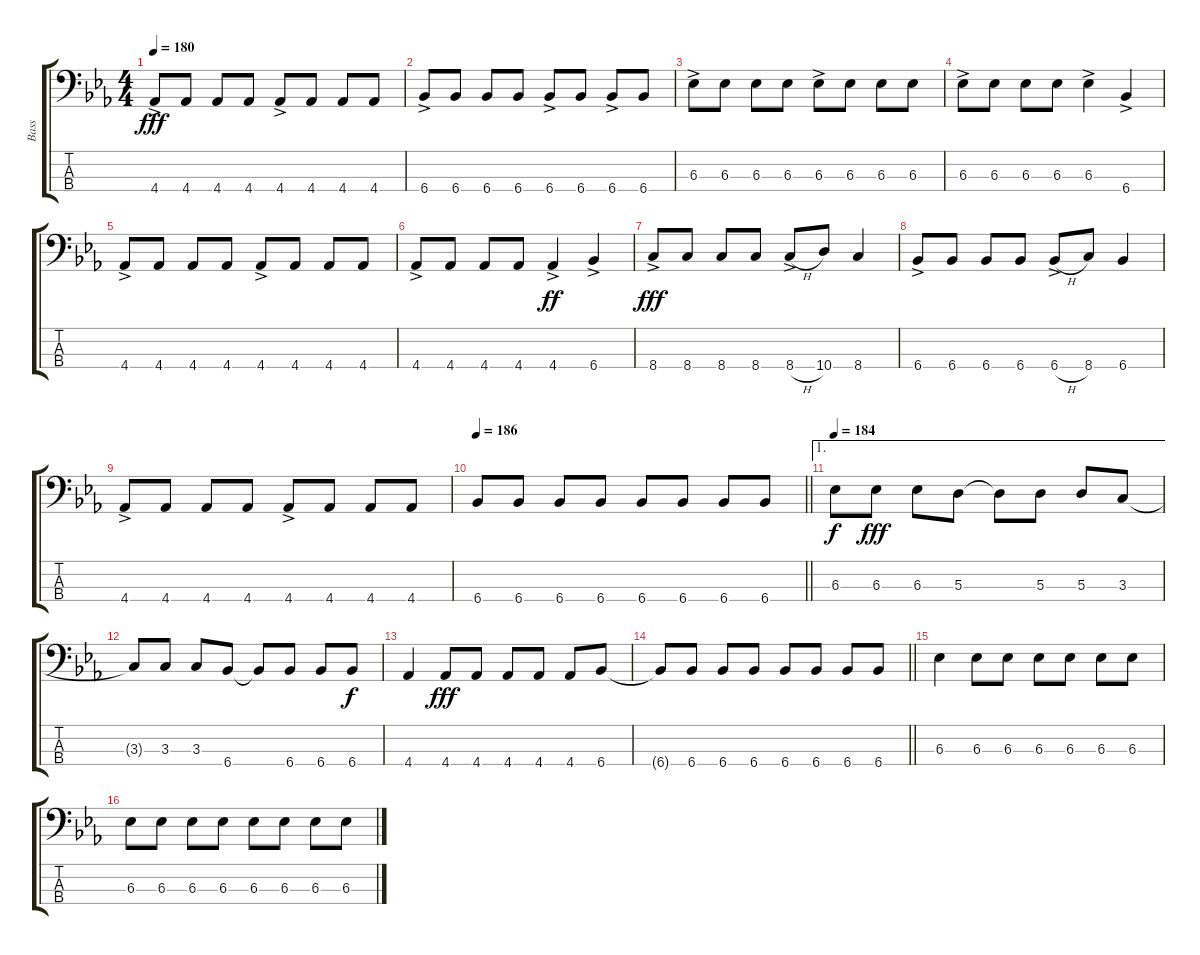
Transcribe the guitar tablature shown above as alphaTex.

\track ("Bass" "Bass") {instrument electricbassfinger}
\staff {score tabs}
\tuning (G2 D2 A1 E1) {hide}
\ts (4 4)
\tempo 180
\clef f4
\ks eb
4.4{ac}.8{dy fff} 4.4.8 4.4.8 4.4.8 4.4{ac}.8 4.4.8 4.4.8 4.4.8 |
6.4{ac}.8 6.4.8 6.4.8 6.4.8 6.4{ac}.8 6.4.8 6.4{ac}.8 6.4.8 |
6.3{ac}.8 6.3.8 6.3.8 6.3.8 6.3{ac}.8 6.3.8 6.3.8 6.3.8 |
6.3{ac}.8 6.3.8 6.3.8 6.3.8 6.3{ac}.4 6.4{ac}.4 |
4.4{ac}.8 4.4.8 4.4.8 4.4.8 4.4{ac}.8 4.4.8 4.4.8 4.4.8 |
4.4{ac}.8 4.4.8 4.4.8 4.4.8 4.4{ac}.4{dy ff} 6.4{ac}.4 |
8.4{ac}.8{dy fff} 8.4.8 8.4.8 8.4.8 8.4{h ac}.8 10.4.8 8.4.4 |
6.4{ac}.8 6.4.8 6.4.8 6.4.8 6.4{h ac}.8 8.4.8 6.4.4 |
4.4{ac}.8 4.4.8 4.4.8 4.4.8 4.4{ac}.8 4.4.8 4.4.8 4.4.8 |
\tempo 186
\barLineRight lightlight
6.4.8 6.4.8 6.4.8 6.4.8 6.4.8 6.4.8 6.4.8 6.4.8 |
\ae 1
\tempo 184
6.3.8{dy f} 6.3.8{dy fff} 6.3.8 5.3.8 5.3{t}.8 5.3.8 5.3.8 3.3.8 |
3.3{t}.8 3.3.8 3.3.8 6.4.8 6.4{t}.8 6.4.8 6.4.8 6.4.8{dy f} |
4.4.4 4.4.8{dy fff} 4.4.8 4.4.8 4.4.8 4.4.8 6.4.8 |
\barLineRight lightlight
6.4{t}.8 6.4.8 6.4.8 6.4.8 6.4.8 6.4.8 6.4.8 6.4.8 |
6.3.4 6.3.8 6.3.8 6.3.8 6.3.8 6.3.8 6.3.8 |
6.3.8 6.3.8 6.3.8 6.3.8 6.3.8 6.3.8 6.3.8 6.3.8
